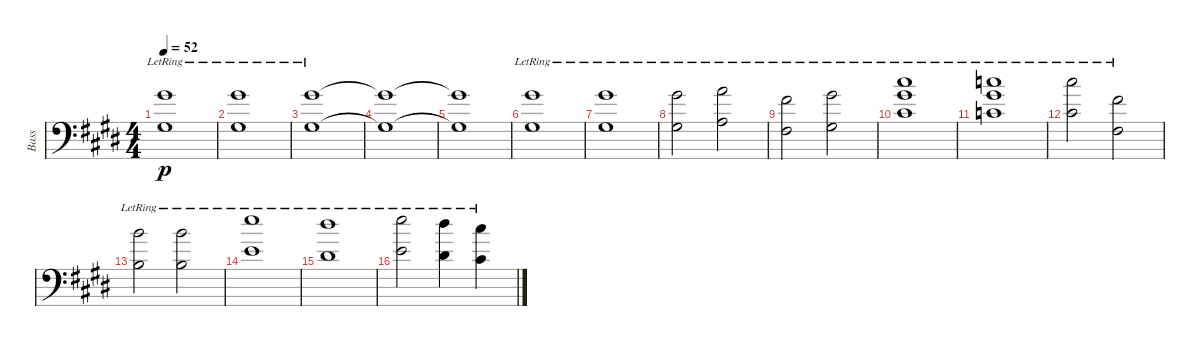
\track ("Bass" "Bass") {instrument acousticbass}
\staff {score}
\tuning (G2 D2 A1 E1 E0) {hide}
\ts (4 4)
\tempo 52
\clef f4
\ks c#minor
(18.2{lr} 16.4{lr}).1{dy p} |
(18.2{lr} 16.4{lr}).1 |
(18.2{lr} 16.4{lr}).1 |
(18.2{t} 16.4{t}).1 |
(18.2{t} 16.4{t}).1 |
(13.1{lr} 11.3{lr}).1 |
(13.1{lr} 11.3{lr}).1 |
(13.1{lr} 11.3{lr}).2 (14.1{lr} 12.3{lr}).2 |
(11.1{lr} 9.3{lr}).2 (13.1{lr} 11.3{lr}).2 |
(18.1{lr} 18.2{lr} 16.3{lr}).1 |
(17.1{lr} 18.2{lr} 15.3{lr}).1 |
(18.1{lr} 16.3{lr}).2 (16.2{lr} 14.4{lr}).2 |
(16.1{lr} 14.3{lr}).2 (16.1{lr} 14.3{lr}).2 |
(21.1{lr} 19.3{lr}).1 |
(20.1{lr} 18.3{lr}).1 |
(21.1{lr} 19.3{lr}).2 (20.1{lr} 18.3{lr}).4 (18.1{lr} 16.3{lr}).4
